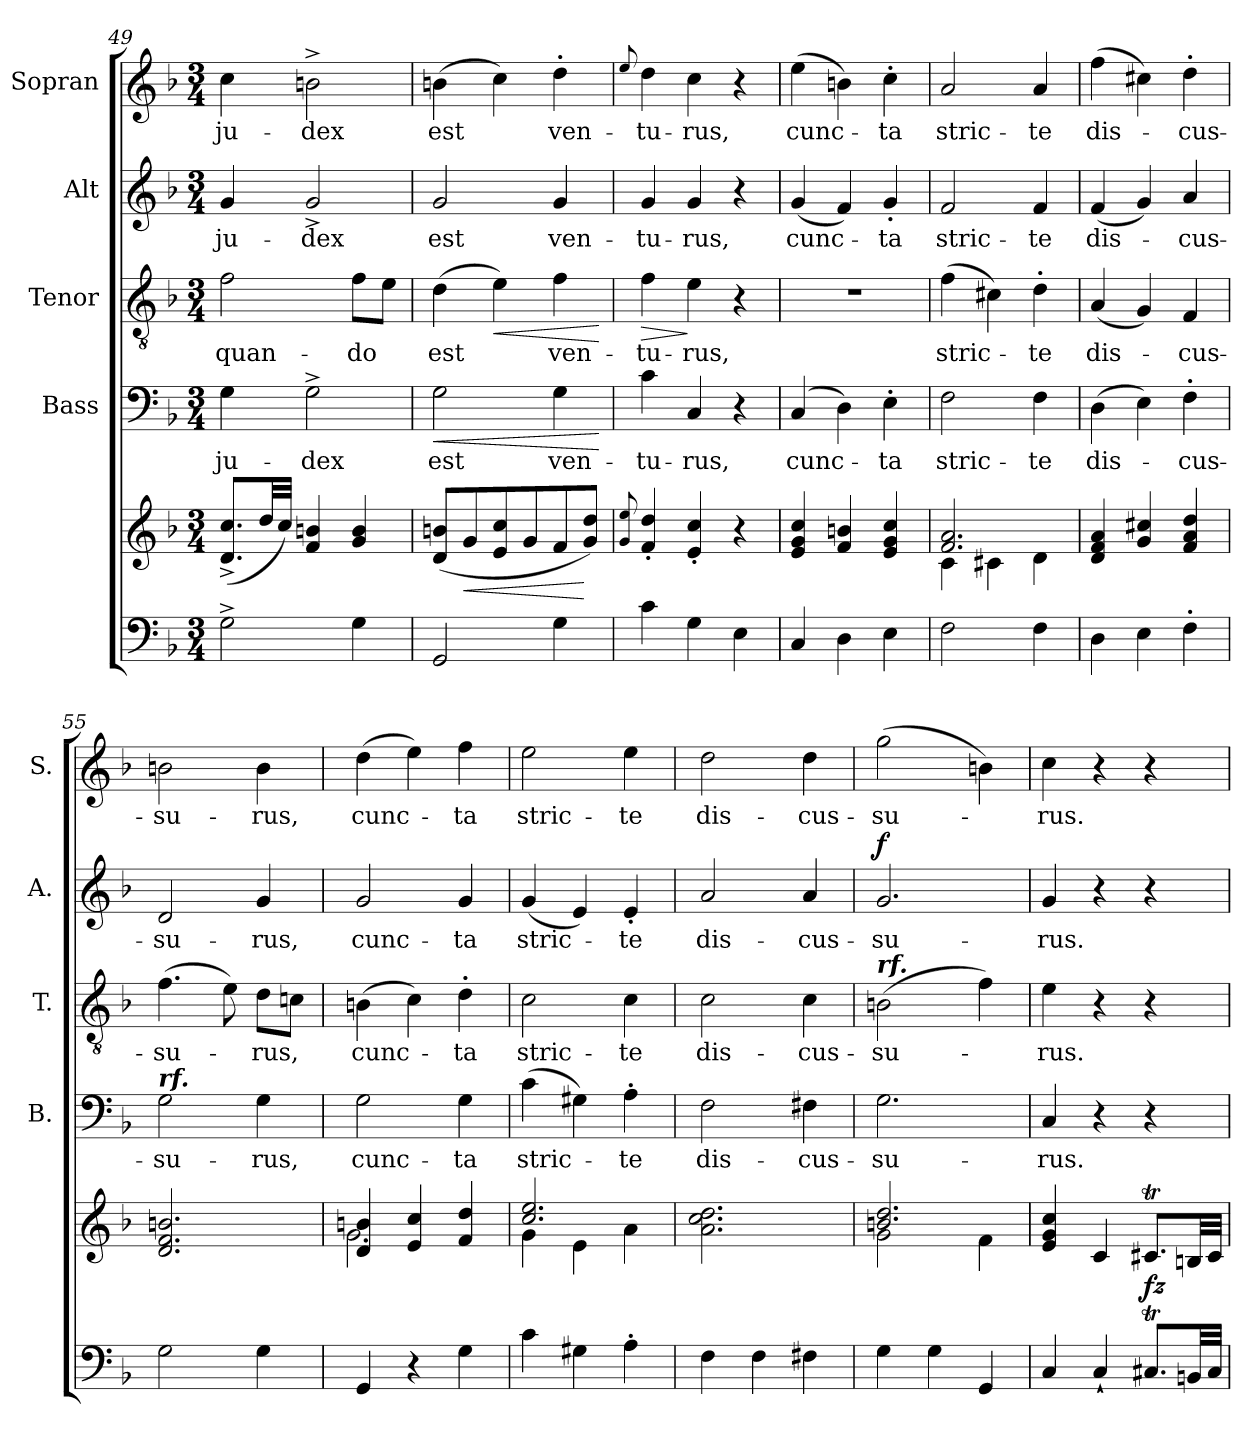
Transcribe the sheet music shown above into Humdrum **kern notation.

**kern	**kern	**dynam	**kern	**text	**dynam	**kern	**text	**dynam	**kern	**text	**dynam	**kern	**text	**dynam
*part5	*part5	*part5	*part4	*part4	*part4	*part3	*part3	*part3	*part2	*part2	*part2	*part1	*part1	*part1
*staff6	*staff5	*staff5/6	*staff4	*staff4	*staff4	*staff3	*staff3	*staff3	*staff2	*staff2	*staff2	*staff1	*staff1	*staff1
*	*	*	*I"Bass	*	*	*I"Tenor	*	*	*I"Alt	*	*	*I"Sopran	*	*
*	*	*	*I'B.	*	*	*I'T.	*	*	*I'A.	*	*	*I'S.	*	*
*clefF4	*clefG2	*	*clefF4	*	*	*clefGv2	*	*	*clefG2	*	*	*clefG2	*	*
*k[b-]	*k[b-]	*	*k[b-]	*	*	*k[b-]	*	*	*k[b-]	*	*	*k[b-]	*	*
*F:	*F:	*	*F:	*	*	*F:	*	*	*F:	*	*	*F:	*	*
*M3/4	*M3/4	*	*M3/4	*	*	*M3/4	*	*	*M3/4	*	*	*M3/4	*	*
=49	=49	=49	=49	=49	=49	=49	=49	=49	=49	=49	=49	=49	=49	=49
!	!	!	!	!LO:LY:b	!	!	!LO:LY:b	!LO:DY:a	!	!LO:LY:b	!	!	!LO:LY:b	!
2G^>\	(<8.d/^< 8.cc/^<L	.	4G\	ju-	.	2f\	quan-	pf	4g/	ju-	.	4cc\	ju-	.
.	32dd/LL	.	.	.	.	.	.	.	.	.	.	.	.	.
.	32cc/JJJ)	.	.	.	.	.	.	.	.	.	.	.	.	.
!	!	!	!	!LO:LY:b	!	!	!	!	!	!LO:LY:b	!	!	!LO:LY:b	!
.	4f/ 4bn/	.	2G^>\	-dex	.	.	.	.	2g^>/	-dex	.	2bn^>\	-dex	.
!	!	!	!	!	!	!	!LO:LY:b	!	!	!	!	!	!	!
4G\	4g/ 4b/	.	.	.	.	8f\L	-do	.	.	.	.	.	.	.
.	.	.	.	.	.	8e\J	.	.	.	.	.	.	.	.
=50	=50	=50	=50	=50	=50	=50	=50	=50	=50	=50	=50	=50	=50	=50
!	!	!	!	!LO:LY:b	!LO:HP:b	!	!LO:LY:b	!	!	!LO:LY:b	!	!	!LO:LY:b	!
2GG/	(<8d/ 8bn/L	.	2G\	est	<	(>4d\	est	.	2g/	est	.	(>4bn\	est	.
!	!	!LO:HP:b	!	!	!	!	!	!	!	!	!	!	!	!
.	8g/	<	.	.	.	.	.	.	.	.	.	.	.	.
!	!	!	!	!	!	!	!	!LO:HP:b	!	!	!	!	!	!
.	8e/ 8cc/	.	.	.	.	4e\)	.	<	.	.	.	4cc\)	.	.
.	8g/	.	.	.	.	.	.	.	.	.	.	.	.	.
!	!	!	!	!LO:LY:b	!	!	!LO:LY:b	!	!	!LO:LY:b	!	!	!LO:LY:b	!
4G\	8f/	.	4G\	ven-	.	4f\	ven-	.	4g/	ven-	.	4dd'>\	ven-	.
.	8g/ 8dd/J)	[	.	.	.	.	.	.	.	.	.	.	.	.
.	.	.	.	.	[	.	.	[	.	.	.	.	.	.
!!LO:PB:g=z
=51	=51	=51	=51	=51	=51	=51	=51	=51	=51	=51	=51	=51	=51	=51
.	8qqg/ 8qqee/	.	.	.	.	.	.	.	.	.	.	8qqee/	.	.
!	!	!	!	!LO:LY:b	!	!	!LO:LY:b	!LO:HP:b	!	!LO:LY:b	!	!	!LO:LY:b	!
4c\	4f/'< 4dd/'<	.	4c\	-tu-	.	4f\	-tu-	>	4g/	-tu-	.	4dd\	-tu-	.
!	!	!	!	!LO:LY:b	!	!	!LO:LY:b	!	!	!LO:LY:b	!	!	!LO:LY:b	!
4G\	4e/'< 4cc/'<	.	4C/	-rus,	.	4e\	-rus,	]	4g/	-rus,	.	4cc\	-rus,	.
4E\	4r	.	4r	.	.	4r	.	.	4r	.	.	4r	.	.
=52	=52	=52	=52	=52	=52	=52	=52	=52	=52	=52	=52	=52	=52	=52
!	!	!	!	!LO:LY:b	!	!	!	!	!	!LO:LY:b	!	!	!LO:LY:b	!
4C/	4e/ 4g/ 4cc/	.	(4C/	cunc-	.	2.r	.	.	(<4g/	cunc-	.	(>4ee\	cunc-	.
4D\	4f/ 4bn/	.	4D\)	.	.	.	.	.	4f/)	.	.	4bn\)	.	.
!	!	!	!	!LO:LY:b	!	!	!	!	!	!LO:LY:b	!	!	!LO:LY:b	!
4E\	4e/ 4g/ 4cc/	.	4E'>\	-ta	.	.	.	.	4g'</	-ta	.	4cc'>\	-ta	.
=53	=53	=53	=53	=53	=53	=53	=53	=53	=53	=53	=53	=53	=53	=53
*	*^	*	*	*	*	*	*	*	*	*	*	*	*	*
!	!	!	!	!	!LO:LY:b	!	!	!LO:LY:b	!LO:DY:a	!	!LO:LY:b	!	!	!LO:LY:b	!
2F\	2.f/ 2.a/	4c\	.	2F\	stric-	.	(>4f\	stric-	pf	2f/	stric-	.	2a/	stric-	.
.	.	4c#X\	.	.	.	.	4c#X\)	.	.	.	.	.	.	.	.
!	!	!	!	!	!LO:LY:b	!	!	!LO:LY:b	!	!	!LO:LY:b	!	!	!LO:LY:b	!
4F\	.	4d\	.	4F\	-te	.	4d'>\	-te	.	4f/	-te	.	4a/	-te	.
=54	=54	=54	=54	=54	=54	=54	=54	=54	=54	=54	=54	=54	=54	=54	=54
!	!	!	!	!	!LO:LY:b	!	!	!LO:LY:b	!	!	!LO:LY:b	!	!	!LO:LY:b	!
*	*v	*v	*	*	*	*	*	*	*	*	*	*	*	*	*
4D\	4d/ 4f/ 4a/	.	(>4D\	dis-	.	(<4A/	dis-	.	(<4f/	dis-	.	(>4ff\	dis-	.
4E\	4g/ 4cc#X/	.	4E\)	.	.	4G/)	.	.	4g/)	.	.	4cc#X\)	.	.
!	!	!	!	!LO:LY:b	!	!	!LO:LY:b	!	!	!LO:LY:b	!	!	!LO:LY:b	!
4F'>\	4f/ 4a/ 4dd/	.	4F'>\	-cus-	.	4F/	-cus-	.	4a/	-cus-	.	4dd'>\	-cus-	.
=55	=55	=55	=55	=55	=55	=55	=55	=55	=55	=55	=55	=55	=55	=55
!	!	!	!LO:TX:a:Bi:t=rf.	!	!	!	!	!	!	!	!	!	!	!
!	!	!LO:DY:a=2	!	!LO:LY:b	!	!	!LO:LY:b	!LO:DY:a	!	!LO:LY:b	!	!	!LO:LY:b	!
2G\	2.d/ 2.f/ 2.bn/	pf	2G\	-su-	.	(>4.f\	-su-	pf	2d/	-su-	.	2bn\	-su-	.
.	.	.	.	.	.	8e\)	.	.	.	.	.	.	.	.
!	!	!	!	!LO:LY:b	!	!	!LO:LY:b	!	!	!LO:LY:b	!	!	!LO:LY:b	!
4G\	.	.	4G\	-rus,	.	8d\L	-rus,	.	4g/	-rus,	.	4b\	-rus,	.
.	.	.	.	.	.	8cn\J	.	.	.	.	.	.	.	.
=56	=56	=56	=56	=56	=56	=56	=56	=56	=56	=56	=56	=56	=56	=56
*	*^	*	*	*	*	*	*	*	*	*	*	*	*	*
!	!	!	!	!	!LO:LY:b	!	!	!LO:LY:b	!	!	!LO:LY:b	!	!	!LO:LY:b	!
4GG/	4d/ 4bn/	2.g\	.	2G\	cunc-	.	(>4Bn\	cunc-	.	2g/	cunc-	.	(>4dd\	cunc-	.
4r	4e/ 4cc/	.	.	.	.	.	4c\)	.	.	.	.	.	4ee\)	.	.
!	!	!	!	!	!LO:LY:b	!	!	!LO:LY:b	!	!	!LO:LY:b	!	!	!LO:LY:b	!
4G\	4f/ 4dd/	.	.	4G\	-ta	.	4d'>\	-ta	.	4g/	-ta	.	4ff\	-ta	.
=57	=57	=57	=57	=57	=57	=57	=57	=57	=57	=57	=57	=57	=57	=57	=57
!	!	!	!	!	!LO:LY:b	!	!	!LO:LY:b	!	!	!LO:LY:b	!	!	!LO:LY:b	!
4c\	2.cc/ 2.ee/	4g\	.	(>4c\	stric-	.	2c\	stric-	.	(<4g/	stric-	.	2ee\	stric-	.
4G#X\	.	4e\	.	4G#X\)	.	.	.	.	.	4e/)	.	.	.	.	.
!	!	!	!	!	!LO:LY:b	!	!	!LO:LY:b	!	!	!LO:LY:b	!	!	!LO:LY:b	!
4A'>\	.	4a\	.	4A'>\	-te	.	4c\	-te	.	4e'</	-te	.	4ee\	-te	.
!!LO:LB:g=z
=58	=58	=58	=58	=58	=58	=58	=58	=58	=58	=58	=58	=58	=58	=58	=58
!	!	!	!	!	!LO:LY:b	!	!	!LO:LY:b	!	!	!LO:LY:b	!	!	!LO:LY:b	!
*	*v	*v	*	*	*	*	*	*	*	*	*	*	*	*	*
4F\	2.a\ 2.cc\ 2.dd\	.	2F\	dis-	.	2c\	dis-	.	2a/	dis-	.	2dd\	dis-	.
4F\	.	.	.	.	.	.	.	.	.	.	.	.	.	.
!	!	!	!	!LO:LY:b	!	!	!LO:LY:b	!	!	!LO:LY:b	!	!	!LO:LY:b	!
4F#X\	.	.	4F#X\	-cus-	.	4c\	-cus-	.	4a/	-cus-	.	4dd\	-cus-	.
=59	=59	=59	=59	=59	=59	=59	=59	=59	=59	=59	=59	=59	=59	=59
*	*^	*	*	*	*	*	*	*	*	*	*	*	*	*
!	!	!	!	!	!	!	!LO:TX:a:Bi:t=rf.	!	!	!	!	!	!	!	!
!	!	!	!	!	!LO:LY:b	!LO:DY:a	!	!LO:LY:b	!	!	!LO:LY:b	!LO:DY:a	!	!LO:LY:b	!LO:DY:a
4G\	2.bn/ 2.dd/	2g\	.	2.G\	-su-	pf	(>2Bn\	-su-	.	2.g/	-su-	f	(>2gg\	-su-	pf
4G\	.	.	.	.	.	.	.	.	.	.	.	.	.	.	.
4GG/	.	4f\	.	.	.	.	4f\)	.	.	.	.	.	4bn\)	.	.
=60	=60	=60	=60	=60	=60	=60	=60	=60	=60	=60	=60	=60	=60	=60	=60
!	!	!	!	!	!LO:LY:b	!	!	!LO:LY:b	!	!	!LO:LY:b	!	!	!LO:LY:b	!
*	*v	*v	*	*	*	*	*	*	*	*	*	*	*	*	*
4C/	4e/ 4g/ 4cc/	.	4C/	-rus.	.	4e\	-rus.	.	4g/	-rus.	.	4cc\	-rus.	.
4C`</	4c/	.	4r	.	.	4r	.	.	4r	.	.	4r	.	.
!	!	!LO:DY:a=2	!	!	!	!	!	!	!	!	!	!	!	!
8.C#Xt/L	8.c#Xt/L	fz	4r	.	.	4r	.	.	4r	.	.	4r	.	.
32BBn/LL	32Bn/LL	.	.	.	.	.	.	.	.	.	.	.	.	.
32C#/JJJ	32c#/JJJ	.	.	.	.	.	.	.	.	.	.	.	.	.
=	=	=	=	=	=	=	=	=	=	=	=	=	=	=
*-	*-	*-	*-	*-	*-	*-	*-	*-	*-	*-	*-	*-	*-	*-
